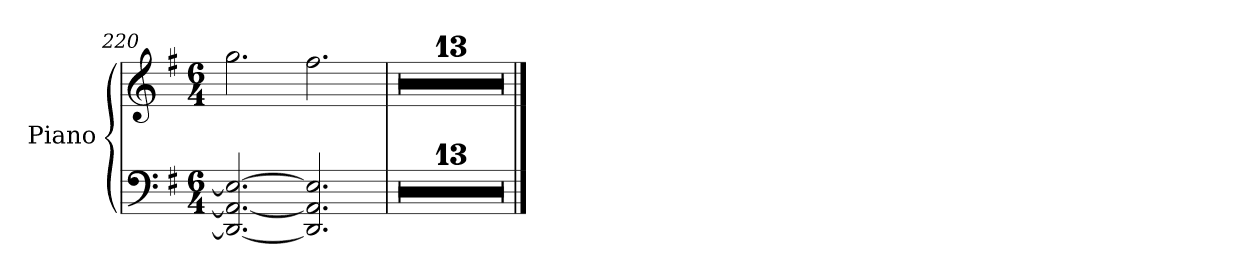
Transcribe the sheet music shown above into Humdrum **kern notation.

**kern	**kern
*part1	*part1
*staff2	*staff1
*I"Piano	*
*I'Pno.	*
*clefF4	*clefG2
*k[f#]	*k[f#]
*M6/4	*M6/4
=220	=220
2.DD/_ 2.AA/_ 2.E/_	2.gg\
2.DD/] 2.AA/] 2.E/]	2.ff#\
=221	=221
1.r	1.r
==222	==222
1.r	1.r
=223	=223
1.r	1.r
=224	=224
1.r	1.r
!!LO:LB:g=z
=225	=225
1.r	1.r
=226	=226
1.r	1.r
=227	=227
1.r	1.r
=228	=228
1.r	1.r
=229	=229
1.r	1.r
=230	=230
1.r	1.r
=231	=231
1.r	1.r
=232	=232
1.r	1.r
=233	=233
1.r	1.r
==	==
*-	*-
